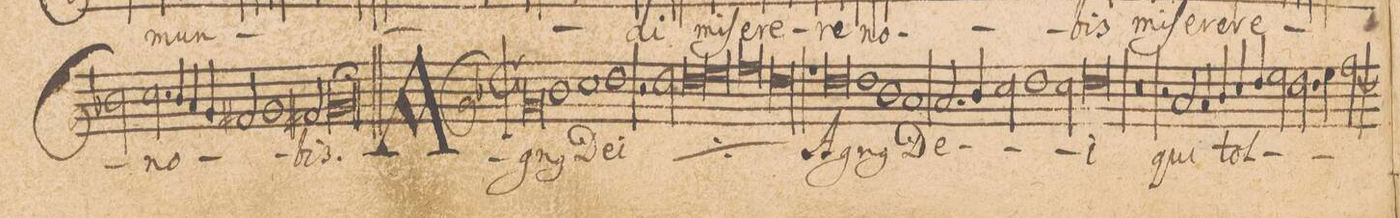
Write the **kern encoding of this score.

**kern	**text
*I"CANTVS.	*
*clefG2	*
*k[b-]	*
*met(C|)	*
*M2/1	*
2b-\	.
2.cc\	no-
4b-/	.
4a/	.
4g/	.
=65-	=65-
2f#X/	.
1g	.
2f#/	.
=66-	=66-
0gl;	-bis.
=67||	=67||
*M2/1	*
*met(C|)	*
0g	A-
=68-	=68-
1b-	-gn(us)
1cc	De-
=69-	=69-
1dd	-i
2r	.
*	*ij
2dd\	A-
=70-	=70-
*lig	*
1dd	-gn(us)
1ee	.
=71-	=71-
0ff	De-
=72-	=72-
00dd	-i
*	*Xij
=73-	=73-
=74-	=74-
1rff	.
0dd	A-
=75-	=75-
1dd	-gn(us)
=76-	=76-
1b-	.
1a	De-
=77-	=77-
2.a/	.
4b-/	.
2cc\	.
1dd\	.
=78-	=78-
2cc\	.
0dd	-i
=79-	=79-
0r	.
=80-	=80-
2r	.
2a/	qui
=81-	=81-
4a/	tol-
4b-/	.
4cc/	.
4dd/	.
2ee\	.
2.dd\	.
=82-	=82-
4ee\	.
[<2ff\	.
*-	*-
